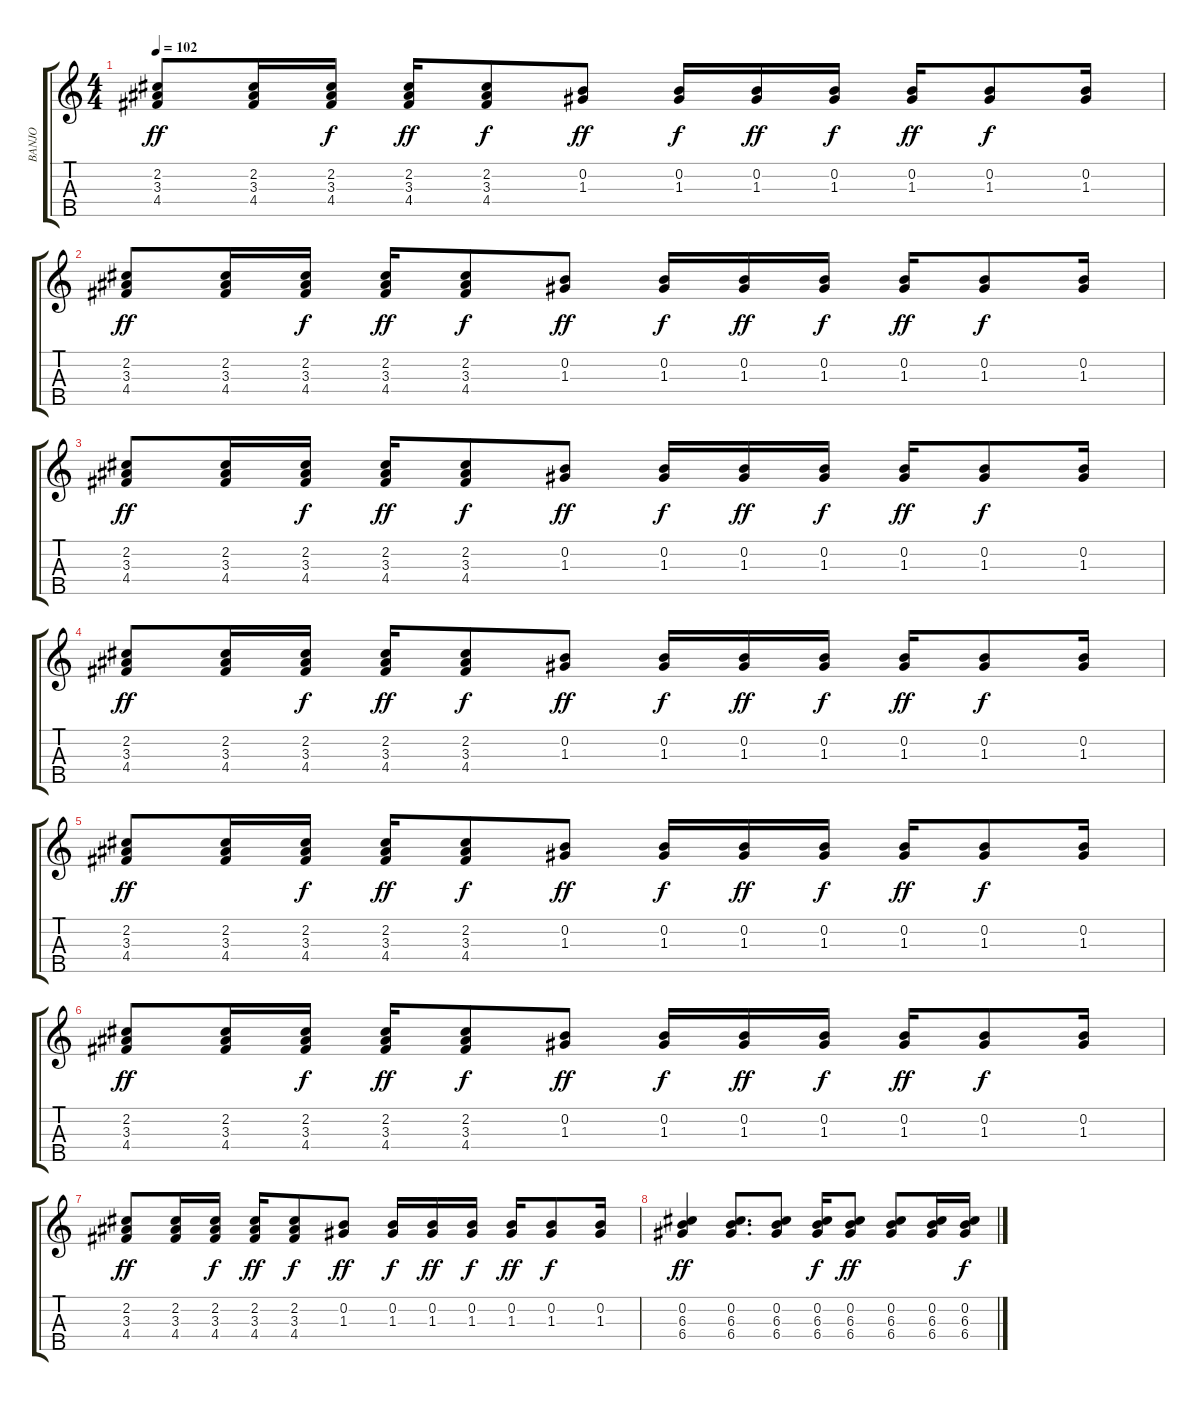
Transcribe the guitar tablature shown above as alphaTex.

\track ("BANJO" "BANJO") {instrument banjo}
\staff {score tabs}
\tuning (D4 B3 G3 D3 G4) {hide}
\displaytranspose 12
\ts (4 4)
\tempo 102
\clef g2
\ks c
(2.2 3.3 4.4).8{dy ff} (2.2 3.3 4.4).16 (2.2 3.3 4.4).16{dy f} (2.2 3.3 4.4).16{dy ff} (2.2 3.3 4.4).8{dy f} (0.2 1.3).8{dy ff} (0.2 1.3).16{dy f} (0.2 1.3).16{dy ff} (0.2 1.3).16{dy f} (0.2 1.3).16{dy ff} (0.2 1.3).8{dy f} (0.2 1.3).16 |
(2.2 3.3 4.4).8{dy ff} (2.2 3.3 4.4).16 (2.2 3.3 4.4).16{dy f} (2.2 3.3 4.4).16{dy ff} (2.2 3.3 4.4).8{dy f} (0.2 1.3).8{dy ff} (0.2 1.3).16{dy f} (0.2 1.3).16{dy ff} (0.2 1.3).16{dy f} (0.2 1.3).16{dy ff} (0.2 1.3).8{dy f} (0.2 1.3).16 |
(2.2 3.3 4.4).8{dy ff} (2.2 3.3 4.4).16 (2.2 3.3 4.4).16{dy f} (2.2 3.3 4.4).16{dy ff} (2.2 3.3 4.4).8{dy f} (0.2 1.3).8{dy ff} (0.2 1.3).16{dy f} (0.2 1.3).16{dy ff} (0.2 1.3).16{dy f} (0.2 1.3).16{dy ff} (0.2 1.3).8{dy f} (0.2 1.3).16 |
(2.2 3.3 4.4).8{dy ff} (2.2 3.3 4.4).16 (2.2 3.3 4.4).16{dy f} (2.2 3.3 4.4).16{dy ff} (2.2 3.3 4.4).8{dy f} (0.2 1.3).8{dy ff} (0.2 1.3).16{dy f} (0.2 1.3).16{dy ff} (0.2 1.3).16{dy f} (0.2 1.3).16{dy ff} (0.2 1.3).8{dy f} (0.2 1.3).16 |
(2.2 3.3 4.4).8{dy ff} (2.2 3.3 4.4).16 (2.2 3.3 4.4).16{dy f} (2.2 3.3 4.4).16{dy ff} (2.2 3.3 4.4).8{dy f} (0.2 1.3).8{dy ff} (0.2 1.3).16{dy f} (0.2 1.3).16{dy ff} (0.2 1.3).16{dy f} (0.2 1.3).16{dy ff} (0.2 1.3).8{dy f} (0.2 1.3).16 |
(2.2 3.3 4.4).8{dy ff} (2.2 3.3 4.4).16 (2.2 3.3 4.4).16{dy f} (2.2 3.3 4.4).16{dy ff} (2.2 3.3 4.4).8{dy f} (0.2 1.3).8{dy ff} (0.2 1.3).16{dy f} (0.2 1.3).16{dy ff} (0.2 1.3).16{dy f} (0.2 1.3).16{dy ff} (0.2 1.3).8{dy f} (0.2 1.3).16 |
(2.2 3.3 4.4).8{dy ff} (2.2 3.3 4.4).16 (2.2 3.3 4.4).16{dy f} (2.2 3.3 4.4).16{dy ff} (2.2 3.3 4.4).8{dy f} (0.2 1.3).8{dy ff} (0.2 1.3).16{dy f} (0.2 1.3).16{dy ff} (0.2 1.3).16{dy f} (0.2 1.3).16{dy ff} (0.2 1.3).8{dy f} (0.2 1.3).16 |
(0.2 6.3 6.4).4{dy ff} (0.2 6.3 6.4).8{d} (0.2 6.3 6.4).8 (0.2 6.3 6.4).16{dy f} (0.2 6.3 6.4).8{dy ff} (0.2 6.3 6.4).8 (0.2 6.3 6.4).16 (0.2 6.3 6.4).16{dy f}
